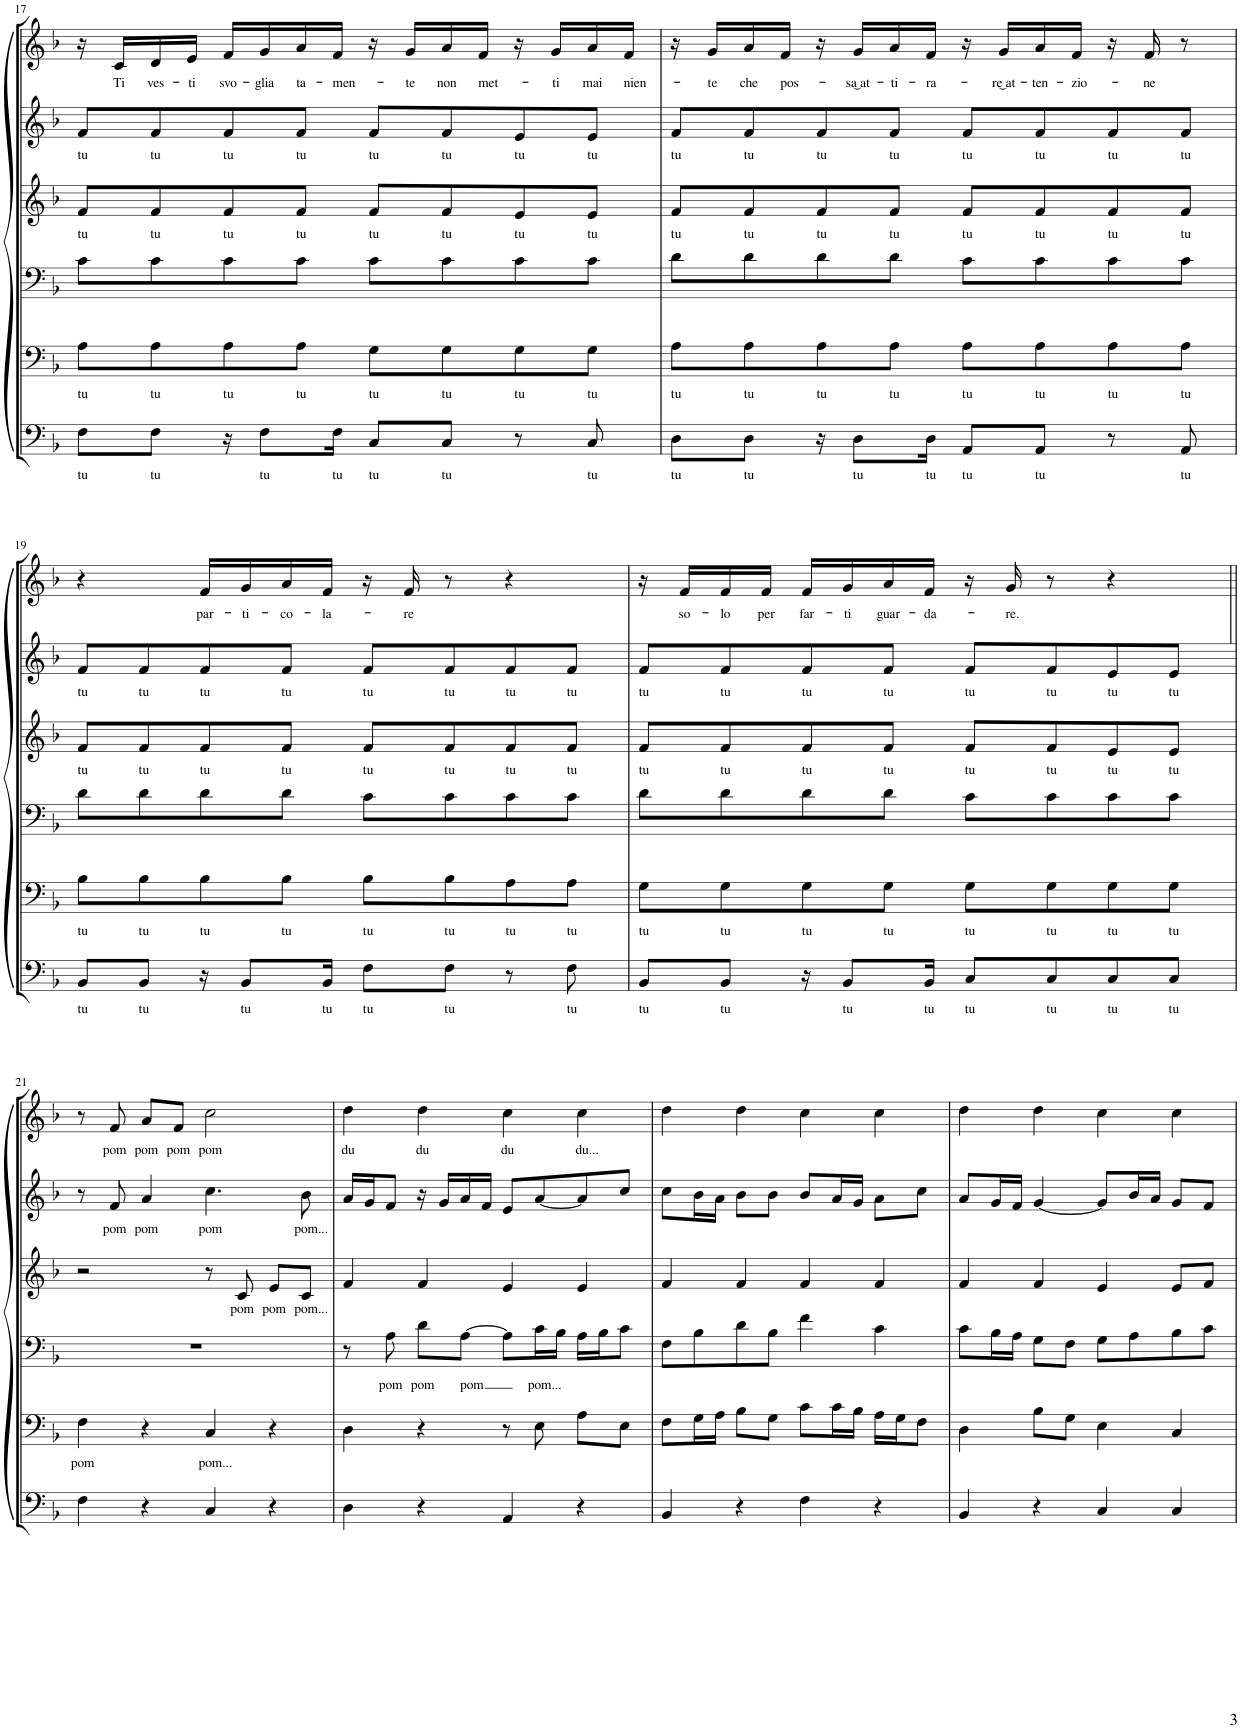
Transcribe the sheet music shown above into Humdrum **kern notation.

**kern	**text	**kern	**text	**kern	**text	**kern	**text	**kern	**text	**kern	**text
*part6	*part6	*part5	*part5	*part4	*part4	*part3	*part3	*part2	*part2	*part1	*part1
*staff6	*staff6	*staff5	*staff5	*staff4	*staff4	*staff3	*staff3	*staff2	*staff2	*staff1	*staff1
*I"B	*	*I"T2	*	*I"T1	*	*I"C	*	*I"Ms	*	*I"S	*
!!LO:PB:g=z
*clefF4	*	*clefF4	*	*clefF4	*	*clefG2	*	*clefG2	*	*clefG2	*
*k[b-]	*	*k[b-]	*	*k[b-]	*	*k[b-]	*	*k[b-]	*	*k[b-]	*
*M4/4	*	*M4/4	*	*M4/4	*	*M4/4	*	*M4/4	*	*M4/4	*
=17	=17	=17	=17	=17	=17	=17	=17	=17	=17	=17	=17
!	!LO:LY:b	!	!LO:LY:b	!	!	!	!LO:LY:b	!	!LO:LY:b	!	!
8F\L	tu	8A\L	tu	8c\L	.	8f/L	tu	8f/L	tu	16r	.
!	!	!	!	!	!	!	!	!	!	!	!LO:LY:b
.	.	.	.	.	.	.	.	.	.	16c/LL	Ti
!	!LO:LY:b	!	!LO:LY:b	!	!	!	!LO:LY:b	!	!LO:LY:b	!	!LO:LY:b
8F\J	tu	8A\	tu	8c\	.	8f/	tu	8f/	tu	16d/	ves-
!	!	!	!	!	!	!	!	!	!	!	!LO:LY:b
.	.	.	.	.	.	.	.	.	.	16e/JJ	-ti
!	!	!	!LO:LY:b	!	!	!	!LO:LY:b	!	!LO:LY:b	!	!LO:LY:b
16r	.	8A\	tu	8c\	.	8f/	tu	8f/	tu	16f/LL	svo-
!	!LO:LY:b	!	!	!	!	!	!	!	!	!	!LO:LY:b
8F\L	tu	.	.	.	.	.	.	.	.	16g/	-glia
!	!	!	!LO:LY:b	!	!	!	!LO:LY:b	!	!LO:LY:b	!	!LO:LY:b
.	.	8A\J	tu	8c\J	.	8f/J	tu	8f/J	tu	16a/	ta-
!	!LO:LY:b	!	!	!	!	!	!	!	!	!	!LO:LY:b
16F\Jk	tu	.	.	.	.	.	.	.	.	16f/JJ	-men-
!	!LO:LY:b	!	!LO:LY:b	!	!	!	!LO:LY:b	!	!LO:LY:b	!	!
8C/L	tu	8G\L	tu	8c\L	.	8f/L	tu	8f/L	tu	16r	.
!	!	!	!	!	!	!	!	!	!	!	!LO:LY:b
.	.	.	.	.	.	.	.	.	.	16g/LL	-te
!	!LO:LY:b	!	!LO:LY:b	!	!	!	!LO:LY:b	!	!LO:LY:b	!	!LO:LY:b
8C/J	tu	8G\	tu	8c\	.	8f/	tu	8f/	tu	16a/	non
!	!	!	!	!	!	!	!	!	!	!	!LO:LY:b
.	.	.	.	.	.	.	.	.	.	16f/JJ	met-
!	!	!	!LO:LY:b	!	!	!	!LO:LY:b	!	!LO:LY:b	!	!
8r	.	8G\	tu	8c\	.	8e/	tu	8e/	tu	16r	.
!	!	!	!	!	!	!	!	!	!	!	!LO:LY:b
.	.	.	.	.	.	.	.	.	.	16g/LL	-ti
!	!LO:LY:b	!	!LO:LY:b	!	!	!	!LO:LY:b	!	!LO:LY:b	!	!LO:LY:b
8C/	tu	8G\J	tu	8c\J	.	8e/J	tu	8e/J	tu	16a/	mai
!	!	!	!	!	!	!	!	!	!	!	!LO:LY:b
.	.	.	.	.	.	.	.	.	.	16f/JJ	nien-
=18	=18	=18	=18	=18	=18	=18	=18	=18	=18	=18	=18
!	!LO:LY:b	!	!LO:LY:b	!	!	!	!LO:LY:b	!	!LO:LY:b	!	!
8D\L	tu	8A\L	tu	8d\L	.	8f/L	tu	8f/L	tu	16r	.
!	!	!	!	!	!	!	!	!	!	!	!LO:LY:b
.	.	.	.	.	.	.	.	.	.	16g/LL	-te
!	!LO:LY:b	!	!LO:LY:b	!	!	!	!LO:LY:b	!	!LO:LY:b	!	!LO:LY:b
8D\J	tu	8A\	tu	8d\	.	8f/	tu	8f/	tu	16a/	che
!	!	!	!	!	!	!	!	!	!	!	!LO:LY:b
.	.	.	.	.	.	.	.	.	.	16f/JJ	pos-
!	!	!	!LO:LY:b	!	!	!	!LO:LY:b	!	!LO:LY:b	!	!
16r	.	8A\	tu	8d\	.	8f/	tu	8f/	tu	16r	.
!	!LO:LY:b	!	!	!	!	!	!	!	!	!	!LO:LY:b
8D\L	tu	.	.	.	.	.	.	.	.	16g/LL	-sa͜ at-
!	!	!	!LO:LY:b	!	!	!	!LO:LY:b	!	!LO:LY:b	!	!LO:LY:b
.	.	8A\J	tu	8d\J	.	8f/J	tu	8f/J	tu	16a/	-ti-
!	!LO:LY:b	!	!	!	!	!	!	!	!	!	!LO:LY:b
16D\Jk	tu	.	.	.	.	.	.	.	.	16f/JJ	-ra-
!	!LO:LY:b	!	!LO:LY:b	!	!	!	!LO:LY:b	!	!LO:LY:b	!	!
8AA/L	tu	8A\L	tu	8c\L	.	8f/L	tu	8f/L	tu	16r	.
!	!	!	!	!	!	!	!	!	!	!	!LO:LY:b
.	.	.	.	.	.	.	.	.	.	16g/LL	-re͜ at-
!	!LO:LY:b	!	!LO:LY:b	!	!	!	!LO:LY:b	!	!LO:LY:b	!	!LO:LY:b
8AA/J	tu	8A\	tu	8c\	.	8f/	tu	8f/	tu	16a/	-ten-
!	!	!	!	!	!	!	!	!	!	!	!LO:LY:b
.	.	.	.	.	.	.	.	.	.	16f/JJ	-zio-
!	!	!	!LO:LY:b	!	!	!	!LO:LY:b	!	!LO:LY:b	!	!
8r	.	8A\	tu	8c\	.	8f/	tu	8f/	tu	16r	.
!	!	!	!	!	!	!	!	!	!	!	!LO:LY:b
.	.	.	.	.	.	.	.	.	.	16f/	-ne
!	!LO:LY:b	!	!LO:LY:b	!	!	!	!LO:LY:b	!	!LO:LY:b	!	!
8AA/	tu	8A\J	tu	8c\J	.	8f/J	tu	8f/J	tu	8r	.
!!LO:LB:g=z
=19	=19	=19	=19	=19	=19	=19	=19	=19	=19	=19	=19
!	!LO:LY:b	!	!LO:LY:b	!	!	!	!LO:LY:b	!	!LO:LY:b	!	!
8BB-/L	tu	8B-\L	tu	8d\L	.	8f/L	tu	8f/L	tu	4r	.
!	!LO:LY:b	!	!LO:LY:b	!	!	!	!LO:LY:b	!	!LO:LY:b	!	!
8BB-/J	tu	8B-\	tu	8d\	.	8f/	tu	8f/	tu	.	.
!	!	!	!LO:LY:b	!	!	!	!LO:LY:b	!	!LO:LY:b	!	!LO:LY:b
16r	.	8B-\	tu	8d\	.	8f/	tu	8f/	tu	16f/LL	par-
!	!LO:LY:b	!	!	!	!	!	!	!	!	!	!LO:LY:b
8BB-/L	tu	.	.	.	.	.	.	.	.	16g/	-ti-
!	!	!	!LO:LY:b	!	!	!	!LO:LY:b	!	!LO:LY:b	!	!LO:LY:b
.	.	8B-\J	tu	8d\J	.	8f/J	tu	8f/J	tu	16a/	-co-
!	!LO:LY:b	!	!	!	!	!	!	!	!	!	!LO:LY:b
16BB-/Jk	tu	.	.	.	.	.	.	.	.	16f/JJ	-la-
!	!LO:LY:b	!	!LO:LY:b	!	!	!	!LO:LY:b	!	!LO:LY:b	!	!
8F\L	tu	8B-\L	tu	8c\L	.	8f/L	tu	8f/L	tu	16r	.
!	!	!	!	!	!	!	!	!	!	!	!LO:LY:b
.	.	.	.	.	.	.	.	.	.	16f/	-re
!	!LO:LY:b	!	!LO:LY:b	!	!	!	!LO:LY:b	!	!LO:LY:b	!	!
8F\J	tu	8B-\	tu	8c\	.	8f/	tu	8f/	tu	8r	.
!	!	!	!LO:LY:b	!	!	!	!LO:LY:b	!	!LO:LY:b	!	!
8r	.	8A\	tu	8c\	.	8f/	tu	8f/	tu	4r	.
!	!LO:LY:b	!	!LO:LY:b	!	!	!	!LO:LY:b	!	!LO:LY:b	!	!
8F\	tu	8A\J	tu	8c\J	.	8f/J	tu	8f/J	tu	.	.
=20	=20	=20	=20	=20	=20	=20	=20	=20	=20	=20	=20
!	!LO:LY:b	!	!LO:LY:b	!	!	!	!LO:LY:b	!	!LO:LY:b	!	!
8BB-/L	tu	8G\L	tu	8d\L	.	8f/L	tu	8f/L	tu	16r	.
!	!	!	!	!	!	!	!	!	!	!	!LO:LY:b
.	.	.	.	.	.	.	.	.	.	16f/LL	so-
!	!LO:LY:b	!	!LO:LY:b	!	!	!	!LO:LY:b	!	!LO:LY:b	!	!LO:LY:b
8BB-/J	tu	8G\	tu	8d\	.	8f/	tu	8f/	tu	16f/	-lo
!	!	!	!	!	!	!	!	!	!	!	!LO:LY:b
.	.	.	.	.	.	.	.	.	.	16f/JJ	per
!	!	!	!LO:LY:b	!	!	!	!LO:LY:b	!	!LO:LY:b	!	!LO:LY:b
16r	.	8G\	tu	8d\	.	8f/	tu	8f/	tu	16f/LL	far-
!	!LO:LY:b	!	!	!	!	!	!	!	!	!	!LO:LY:b
8BB-/L	tu	.	.	.	.	.	.	.	.	16g/	-ti
!	!	!	!LO:LY:b	!	!	!	!LO:LY:b	!	!LO:LY:b	!	!LO:LY:b
.	.	8G\J	tu	8d\J	.	8f/J	tu	8f/J	tu	16a/	guar-
!	!LO:LY:b	!	!	!	!	!	!	!	!	!	!LO:LY:b
16BB-/Jk	tu	.	.	.	.	.	.	.	.	16f/JJ	-da-
!	!LO:LY:b	!	!LO:LY:b	!	!	!	!LO:LY:b	!	!LO:LY:b	!	!
8C/L	tu	8G\L	tu	8c\L	.	8f/L	tu	8f/L	tu	16r	.
!	!	!	!	!	!	!	!	!	!	!	!LO:LY:b
.	.	.	.	.	.	.	.	.	.	16g/	-re.
!	!LO:LY:b	!	!LO:LY:b	!	!	!	!LO:LY:b	!	!LO:LY:b	!	!
8C/	tu	8G\	tu	8c\	.	8f/	tu	8f/	tu	8r	.
!	!LO:LY:b	!	!LO:LY:b	!	!	!	!LO:LY:b	!	!LO:LY:b	!	!
8C/	tu	8G\	tu	8c\	.	8e/	tu	8e/	tu	4r	.
!	!LO:LY:b	!	!LO:LY:b	!	!	!	!LO:LY:b	!	!LO:LY:b	!	!
8C/J	tu	8G\J	tu	8c\J	.	8e/J	tu	8e/J	tu	.	.
!!LO:LB:g=z
=21||	=21||	=21||	=21||	=21||	=21||	=21||	=21||	=21||	=21||	=21||	=21||
!	!	!	!LO:LY:b	!	!	!	!	!	!	!	!
4F\	.	4F\	pom	1r	.	2r	.	8r	.	8r	.
!	!	!	!	!	!	!	!	!	!LO:LY:b	!	!LO:LY:b
.	.	.	.	.	.	.	.	8f/	pom	8f/	pom
!	!	!	!	!	!	!	!	!	!LO:LY:b	!	!LO:LY:b
4r	.	4r	.	.	.	.	.	4a/	pom	8a/L	pom
!	!	!	!	!	!	!	!	!	!	!	!LO:LY:b
.	.	.	.	.	.	.	.	.	.	8f/J	pom
!	!	!	!LO:LY:b	!	!	!	!	!	!LO:LY:b	!	!LO:LY:b
4C/	.	4C/	pom...	.	.	8r	.	4.cc\	pom	2cc\	pom
!	!	!	!	!	!	!	!LO:LY:b	!	!	!	!
.	.	.	.	.	.	8c/	pom	.	.	.	.
!	!	!	!	!	!	!	!LO:LY:b	!	!	!	!
4r	.	4r	.	.	.	8e/L	pom	.	.	.	.
!	!	!	!	!	!	!	!LO:LY:b	!	!LO:LY:b	!	!
.	.	.	.	.	.	8c/J	pom...	8b-\	pom...	.	.
=22	=22	=22	=22	=22	=22	=22	=22	=22	=22	=22	=22
!	!	!	!	!	!	!	!	!	!	!	!LO:LY:b
4D\	.	4D\	.	8r	.	4f/	.	16a/LL	.	4dd\	du
.	.	.	.	.	.	.	.	16g/J	.	.	.
!	!	!	!	!	!LO:LY:b	!	!	!	!	!	!
.	.	.	.	8A\	pom	.	.	8f/J	.	.	.
!	!	!	!	!	!LO:LY:b	!	!	!	!	!	!LO:LY:b
4r	.	4r	.	8d\L	pom	4f/	.	16r	.	4dd\	du
.	.	.	.	.	.	.	.	16g/LL	.	.	.
!	!	!	!	!	!LO:LY:b	!	!	!	!	!	!
.	.	.	.	[8A\J	pom	.	.	16a/	.	.	.
.	.	.	.	.	.	.	.	16f/JJ	.	.	.
!	!	!	!	!	!	!	!	!	!	!	!LO:LY:b
4AA/	.	8r	.	8A\L]	.	4e/	.	8e/L	.	4cc\	du
!	!	!	!	!	!LO:LY:b	!	!	!	!	!	!
.	.	8E\	.	16c\L	pom...	.	.	[8a/	.	.	.
.	.	.	.	16B-\JJ	.	.	.	.	.	.	.
!	!	!	!	!	!	!	!	!	!	!	!LO:LY:b
4r	.	8A\L	.	16A\LL	.	4e/	.	8a/]	.	4cc\	du...
.	.	.	.	16B-\J	.	.	.	.	.	.	.
.	.	8E\J	.	8c\J	.	.	.	8cc/J	.	.	.
=23	=23	=23	=23	=23	=23	=23	=23	=23	=23	=23	=23
4BB-/	.	8F\L	.	8F\L	.	4f/	.	8cc\L	.	4dd\	.
.	.	16G\L	.	8B-\	.	.	.	16b-\L	.	.	.
.	.	16A\JJ	.	.	.	.	.	16a\JJ	.	.	.
4r	.	8B-\L	.	8d\	.	4f/	.	8b-\L	.	4dd\	.
.	.	8G\J	.	8B-\J	.	.	.	8b-\J	.	.	.
4F\	.	8c\L	.	4f\	.	4f/	.	8b-/L	.	4cc\	.
.	.	16c\L	.	.	.	.	.	16a/L	.	.	.
.	.	16B-\JJ	.	.	.	.	.	16g/JJ	.	.	.
4r	.	16A\LL	.	4c\	.	4f/	.	8a\L	.	4cc\	.
.	.	16G\J	.	.	.	.	.	.	.	.	.
.	.	8F\J	.	.	.	.	.	8cc\J	.	.	.
=24	=24	=24	=24	=24	=24	=24	=24	=24	=24	=24	=24
4BB-/	.	4D\	.	8c\L	.	4f/	.	8a/L	.	4dd\	.
.	.	.	.	16B-\L	.	.	.	16g/L	.	.	.
.	.	.	.	16A\JJ	.	.	.	16f/JJ	.	.	.
4r	.	8B-\L	.	8G\L	.	4f/	.	[4g/	.	4dd\	.
.	.	8G\J	.	8F\J	.	.	.	.	.	.	.
4C/	.	4E\	.	8G\L	.	4e/	.	8g/L]	.	4cc\	.
.	.	.	.	8A\	.	.	.	16b-/L	.	.	.
.	.	.	.	.	.	.	.	16a/JJ	.	.	.
4C/	.	4C/	.	8B-\	.	8e/L	.	8g/L	.	4cc\	.
.	.	.	.	8c\J	.	8f/J	.	8f/J	.	.	.
=	=	=	=	=	=	=	=	=	=	=	=
*-	*-	*-	*-	*-	*-	*-	*-	*-	*-	*-	*-
